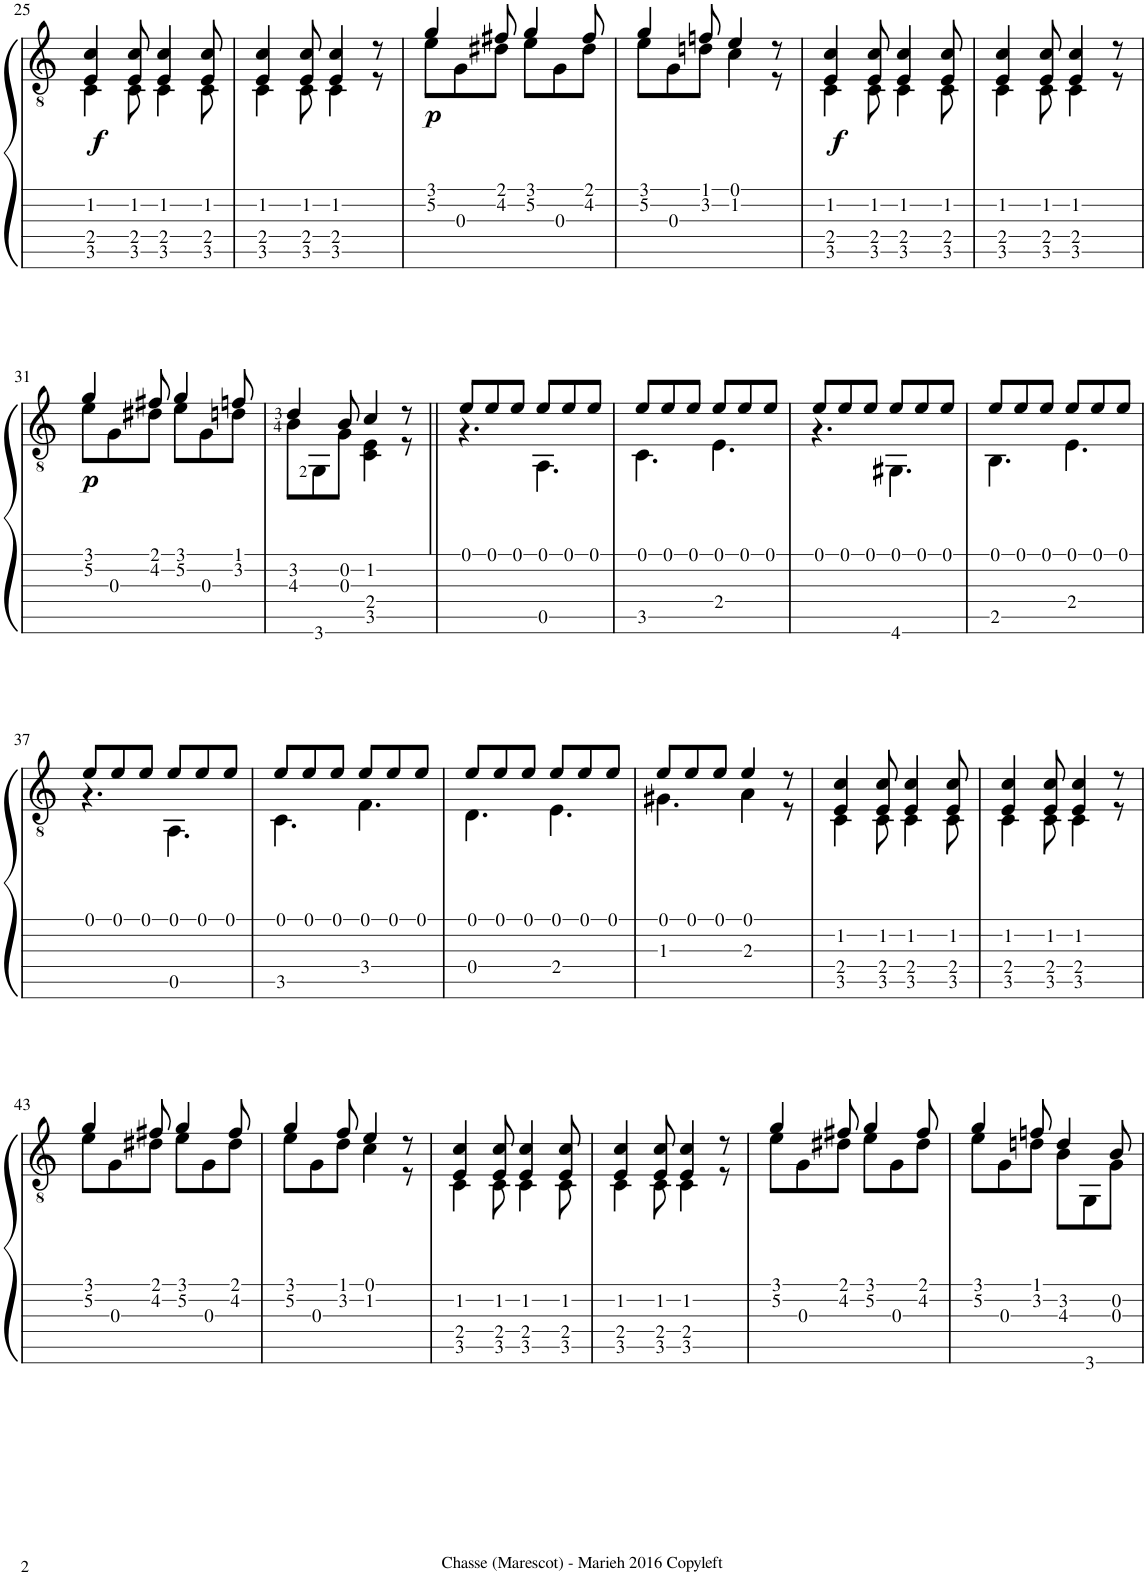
**kern	**kern	**dynam
*part2	*part1	*part1
*staff2	*staff1	*staff1
*I"Guitare classique [Tablature]	*I"Guitare classique	*
!!LO:PB:g=z
*	*clefGv2	*
*k[]	*k[]	*
*M6/8	*M6/8	*
=25	=25	=25
*^	*^	*
!	!	!	!	!LO:DY:b
4E 4c	4C	4E/ 4c/	4C\	f
8E 8c	8C	8E/ 8c/	8C\	.
4E 4c	4C	4E/ 4c/	4C\	.
8E 8c	8C	8E/ 8c/	8C\	.
=26	=26	=26	=26	=26
4E 4c	4C	4E/ 4c/	4C\	.
8E 8c	8C	8E/ 8c/	8C\	.
4E 4c	4C	4E/ 4c/	4C\	.
8r	8r	8r	8r	.
=27	=27	=27	=27	=27
!	!	!	!	!LO:DY:b
4g	8eL	4g/	8e\L	p
.	8G	.	8G\	.
8f#X	8d#XJ	8f#X/	8d#X\J	.
4g	8eL	4g/	8e\L	.
.	8G	.	8G\	.
8f#	8d#J	8f#/	8d#\J	.
=28	=28	=28	=28	=28
4g	8eL	4g/	8e\L	.
.	8G	.	8G\	.
8fn	8dnJ	8fn/	8dn\J	.
4e	4c	4e/	4c\	.
8r	8r	8r	8r	.
=29	=29	=29	=29	=29
!	!	!	!	!LO:DY:b
4E 4c	4C	4E/ 4c/	4C\	f
8E 8c	8C	8E/ 8c/	8C\	.
4E 4c	4C	4E/ 4c/	4C\	.
8E 8c	8C	8E/ 8c/	8C\	.
=30	=30	=30	=30	=30
4E 4c	4C	4E/ 4c/	4C\	.
8E 8c	8C	8E/ 8c/	8C\	.
4E 4c	4C	4E/ 4c/	4C\	.
8r	8r	8r	8r	.
!!LO:LB:g=z	!!
=31	=31	=31	=31	=31
!	!	!	!	!LO:DY:b
4g	8eL	4g/	8e\L	p
.	8G	.	8G\	.
8f#X	8d#XJ	8f#X/	8d#X\J	.
4g	8eL	4g/	8e\L	.
.	8G	.	8G\	.
8fn	8dnJ	8fn/	8dn\J	.
=32	=32	=32	=32	=32
4d	8BL	4d/	8B\L	.
.	8GG	.	8GG\	.
8B	8GJ	8B/	8G\J	.
4c	4C 4E	4c/	4C\ 4E\	.
8r	8r	8r	8r	.
=33||	=33||	=33||	=33||	=33||
8eL	4.r	8e/L	4.r	.
8e	.	8e/	.	.
8eJ	.	8e/J	.	.
8eL	4.AA	8e/L	4.AA\	.
8e	.	8e/	.	.
8eJ	.	8e/J	.	.
=34	=34	=34	=34	=34
8eL	4.C	8e/L	4.C\	.
8e	.	8e/	.	.
8eJ	.	8e/J	.	.
8eL	4.E	8e/L	4.E\	.
8e	.	8e/	.	.
8eJ	.	8e/J	.	.
=35	=35	=35	=35	=35
8eL	4.r	8e/L	4.r	.
8e	.	8e/	.	.
8eJ	.	8e/J	.	.
8eL	4.GG#X	8e/L	4.GG#X\	.
8e	.	8e/	.	.
8eJ	.	8e/J	.	.
=36	=36	=36	=36	=36
8eL	4.BB	8e/L	4.BB\	.
8e	.	8e/	.	.
8eJ	.	8e/J	.	.
8eL	4.E	8e/L	4.E\	.
8e	.	8e/	.	.
8eJ	.	8e/J	.	.
!!LO:LB:g=z	!!
=37	=37	=37	=37	=37
8eL	4.r	8e/L	4.r	.
8e	.	8e/	.	.
8eJ	.	8e/J	.	.
8eL	4.AA	8e/L	4.AA\	.
8e	.	8e/	.	.
8eJ	.	8e/J	.	.
=38	=38	=38	=38	=38
8eL	4.C	8e/L	4.C\	.
8e	.	8e/	.	.
8eJ	.	8e/J	.	.
8eL	4.F	8e/L	4.F\	.
8e	.	8e/	.	.
8eJ	.	8e/J	.	.
=39	=39	=39	=39	=39
8eL	4.D	8e/L	4.D\	.
8e	.	8e/	.	.
8eJ	.	8e/J	.	.
8eL	4.E	8e/L	4.E\	.
8e	.	8e/	.	.
8eJ	.	8e/J	.	.
=40	=40	=40	=40	=40
8eL	4.G#X	8e/L	4.G#X\	.
8e	.	8e/	.	.
8eJ	.	8e/J	.	.
4e	4A	4e/	4A\	.
8r	8r	8r	8r	.
=41	=41	=41	=41	=41
4E 4c	4C	4E/ 4c/	4C\	.
8E 8c	8C	8E/ 8c/	8C\	.
4E 4c	4C	4E/ 4c/	4C\	.
8E 8c	8C	8E/ 8c/	8C\	.
=42	=42	=42	=42	=42
4E 4c	4C	4E/ 4c/	4C\	.
8E 8c	8C	8E/ 8c/	8C\	.
4E 4c	4C	4E/ 4c/	4C\	.
8r	8r	8r	8r	.
!!LO:LB:g=z	!!
=43	=43	=43	=43	=43
4g	8eL	4g/	8e\L	.
.	8G	.	8G\	.
8f#X	8d#XJ	8f#X/	8d#X\J	.
4g	8eL	4g/	8e\L	.
.	8G	.	8G\	.
8f#	8d#J	8f#/	8d#\J	.
=44	=44	=44	=44	=44
4g	8eL	4g/	8e\L	.
.	8G	.	8G\	.
8f	8dJ	8f/	8d\J	.
4e	4c	4e/	4c\	.
8r	8r	8r	8r	.
=45	=45	=45	=45	=45
4E 4c	4C	4E/ 4c/	4C\	.
8E 8c	8C	8E/ 8c/	8C\	.
4E 4c	4C	4E/ 4c/	4C\	.
8E 8c	8C	8E/ 8c/	8C\	.
=46	=46	=46	=46	=46
4E 4c	4C	4E/ 4c/	4C\	.
8E 8c	8C	8E/ 8c/	8C\	.
4E 4c	4C	4E/ 4c/	4C\	.
8r	8r	8r	8r	.
=47	=47	=47	=47	=47
4g	8eL	4g/	8e\L	.
.	8G	.	8G\	.
8f#X	8d#XJ	8f#X/	8d#X\J	.
4g	8eL	4g/	8e\L	.
.	8G	.	8G\	.
8f#	8d#J	8f#/	8d#\J	.
=48	=48	=48	=48	=48
4g	8eL	4g/	8e\L	.
.	8G	.	8G\	.
8fn	8dnJ	8fn/	8dn\J	.
4d	8BL	4d/	8B\L	.
.	8GG	.	8GG\	.
8B	8GJ	8B/	8G\J	.
*v	*v	*	*	*
*	*v	*v	*
=	=	=
*-	*-	*-
